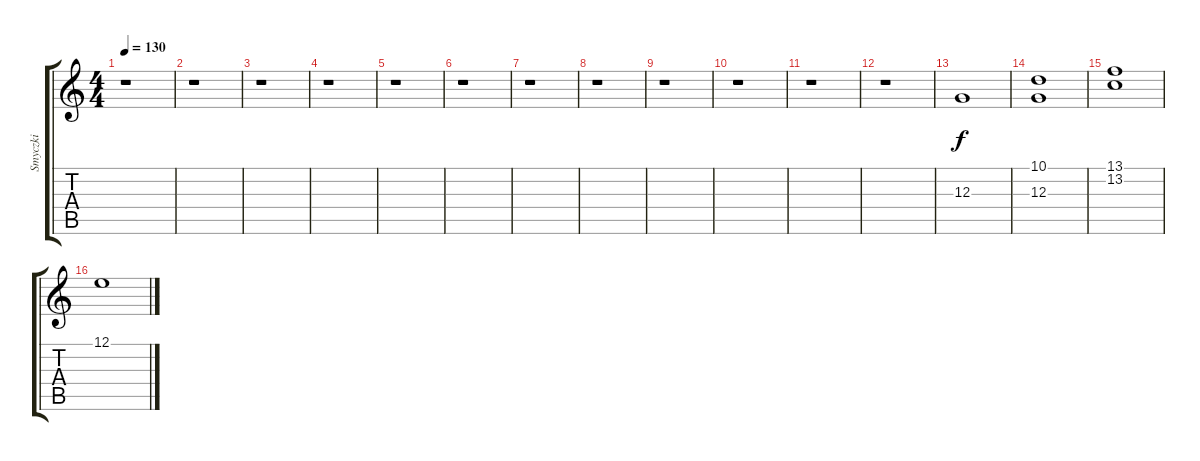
\track ("Smyczki" "Smyczki") {instrument synthstrings2}
\staff {score tabs}
\tuning (E4 B3 G3 D3 A2 E2) {hide}
\ts (4 4)
\tempo 130
\clef g2
\ks c
r.1{dy f} |
r.1 |
r.1 |
r.1 |
r.1 |
r.1 |
r.1 |
r.1 |
r.1 |
r.1 |
r.1 |
r.1 |
12.3.1 |
(10.1 12.3).1 |
(13.1 13.2).1 |
12.1.1
